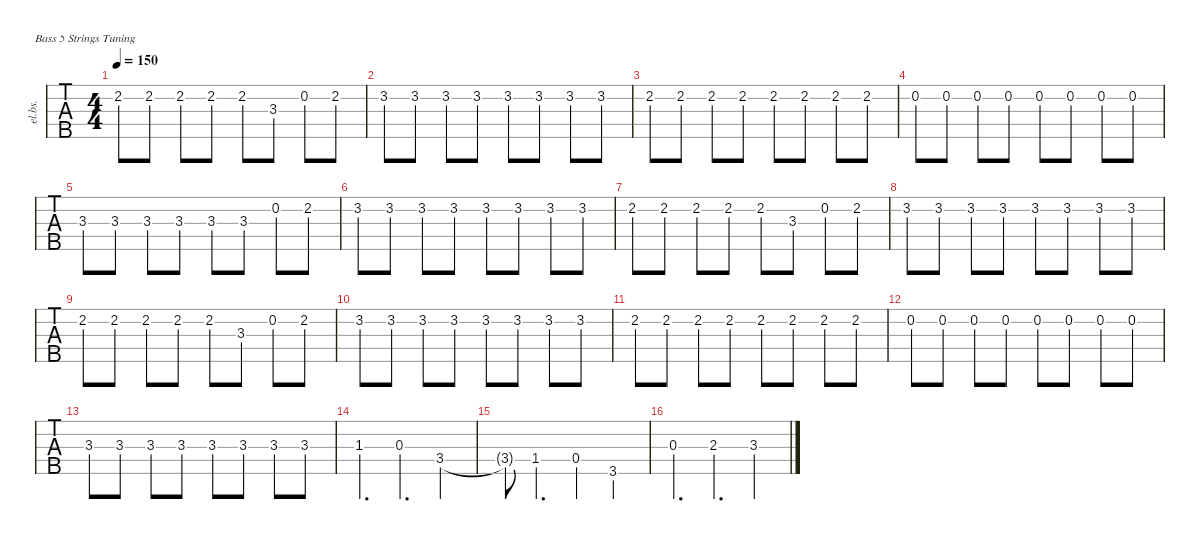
\defaultSystemsLayout 4
\hideDynamics
\bracketExtendMode nobrackets
\otherSystemsTrackNameOrientation horizontal
\track ("Bass" "el.bs.") {instrument electricbassfinger}
\staff {tabs}
\tuning (G2 D2 A1 E1 B0)
\ts (4 4)
\tempo 150
\clef f4
\ks c
2.2{st}.8{dy f} 2.2{st}.8 2.2{st}.8 2.2{st}.8 2.2.8 3.3.8 0.2.8 2.2.8 |
3.2{st}.8 3.2{st}.8 3.2{st}.8 3.2{st}.8 3.2{st}.8 3.2{st}.8 3.2{st}.8 3.2.8 |
2.2{st}.8 2.2{st}.8 2.2{st}.8 2.2{st}.8 2.2{st}.8 2.2{st}.8 2.2{st}.8 2.2.8 |
0.2{st}.8 0.2{st}.8 0.2{st}.8 0.2{st}.8 0.2{st}.8 0.2{st}.8 0.2{st}.8 0.2.8 |
3.3{st}.8 3.3{st}.8 3.3{st}.8 3.3{st}.8 3.3{st}.8 3.3.8 0.2.8 2.2.8 |
3.2{st}.8 3.2{st}.8 3.2{st}.8 3.2{st}.8 3.2{st}.8 3.2{st}.8 3.2{st}.8 3.2.8 |
2.2{st}.8 2.2{st}.8 2.2{st}.8 2.2{st}.8 2.2.8 3.3.8 0.2.8 2.2.8 |
3.2{st}.8 3.2{st}.8 3.2{st}.8 3.2{st}.8 3.2{st}.8 3.2{st}.8 3.2{st}.8 3.2.8 |
2.2{st}.8 2.2{st}.8 2.2{st}.8 2.2{st}.8 2.2.8 3.3.8 0.2.8 2.2.8 |
3.2{st}.8 3.2{st}.8 3.2{st}.8 3.2{st}.8 3.2{st}.8 3.2{st}.8 3.2{st}.8 3.2.8 |
2.2{st}.8 2.2{st}.8 2.2{st}.8 2.2{st}.8 2.2{st}.8 2.2{st}.8 2.2{st}.8 2.2.8 |
0.2{st}.8 0.2{st}.8 0.2{st}.8 0.2{st}.8 0.2{st}.8 0.2{st}.8 0.2{st}.8 0.2.8 |
3.3{st}.8 3.3{st}.8 3.3{st}.8 3.3{st}.8 3.3{st}.8 3.3.8 3.3{st}.8 3.3{st}.8 |
1.3{acc #}.4{d} 0.3.4{d} 3.4.4 |
3.4{t}.8 1.4.4{d} 0.4{st}.4 3.5{st}.4 |
0.3.4{d} 2.3.4{d} 3.3.4
